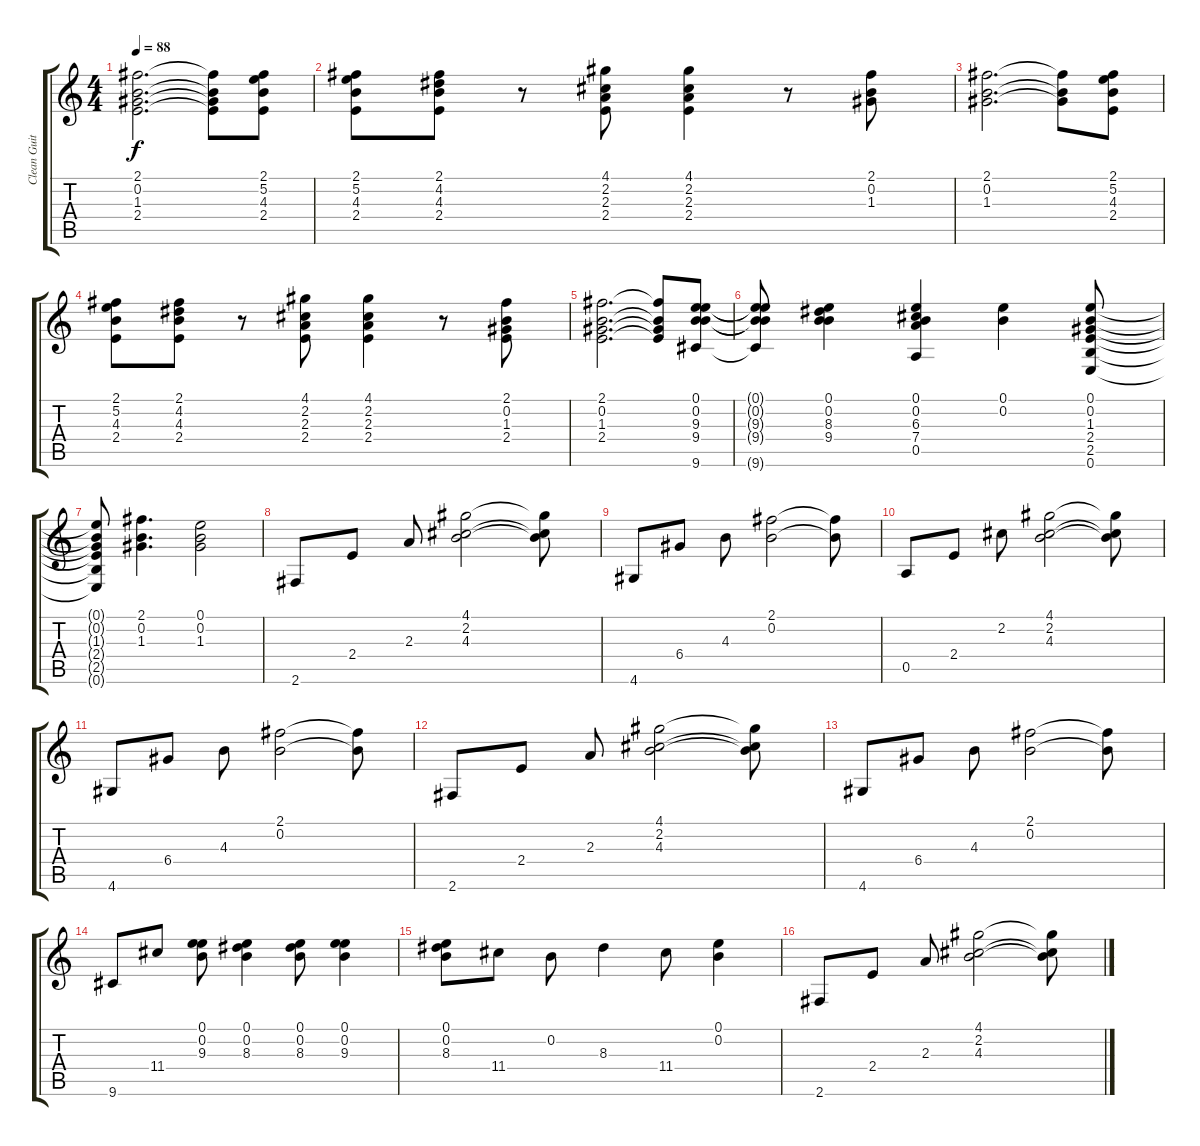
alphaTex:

\track ("Clean Guitar" "Clean Guit") {instrument acousticguitarnylon}
\staff {score tabs}
\tuning (E4 B3 G3 D3 A2 E2) {hide}
\ts (4 4)
\tempo 88
\clef g2
\ks c
(2.1 0.2 1.3 2.4).2{d dy f} (2.1{t} 0.2{t} 1.3{t} 2.4{t}).8 (2.1 5.2 4.3 2.4).8 |
(2.1 5.2 4.3 2.4).8 (2.1 4.2 4.3 2.4).8 r.8 (4.1 2.2 2.3 2.4).8 (4.1 2.2 2.3 2.4).4 r.8 (2.1 0.2 1.3).8 |
(2.1 0.2 1.3).2{d} (2.1{t} 0.2{t} 1.3{t}).8 (2.1 5.2 4.3 2.4).8 |
(2.1 5.2 4.3 2.4).8 (2.1 4.2 4.3 2.4).8 r.8 (4.1 2.2 2.3 2.4).8 (4.1 2.2 2.3 2.4).4 r.8 (2.1 0.2 1.3 2.4).8 |
(2.1 0.2 1.3 2.4).2{d} (2.1{t} 0.2{t} 1.3{t} 2.4{t}).8 (0.1 0.2 9.3 9.4 9.6).8 |
(0.1{t} 0.2{t} 9.3{t} 9.4{t} 9.6{t}).8 (0.1 0.2 8.3 9.4).4 (0.1 0.2 6.3 7.4 0.5).4 (0.1 0.2).4 (0.1 0.2 1.3 2.4 2.5 0.6).8 |
(0.1{t} 0.2{t} 1.3{t} 2.4{t} 2.5{t} 0.6{t}).8 (2.1 0.2 1.3).4{d} (0.1 0.2 1.3).2 |
2.6.8 2.4.8 2.3.8 (4.1 2.2 4.3).2 (4.1{t} 2.2{t} 4.3{t}).8 |
4.6.8 6.4.8 4.3.8 (2.1 0.2).2 (2.1{t} 0.2{t}).8 |
0.5.8 2.4.8 2.2.8 (4.1 2.2 4.3).2 (4.1{t} 2.2{t} 4.3{t}).8 |
4.6.8 6.4.8 4.3.8 (2.1 0.2).2 (2.1{t} 0.2{t}).8 |
2.6.8 2.4.8 2.3.8 (4.1 2.2 4.3).2 (4.1{t} 2.2{t} 4.3{t}).8 |
4.6.8 6.4.8 4.3.8 (2.1 0.2).2 (2.1{t} 0.2{t}).8 |
9.6.8 11.4.8 (0.1 0.2 9.3).8 (0.1 0.2 8.3).4 (0.1 0.2 8.3).8 (0.1 0.2 9.3).4 |
(0.1 0.2 8.3).8 11.4.8 0.2.8 8.3.4 11.4.8 (0.1 0.2).4 |
2.6.8 2.4.8 2.3.8 (4.1 2.2 4.3).2 (4.1{t} 2.2{t} 4.3{t}).8
